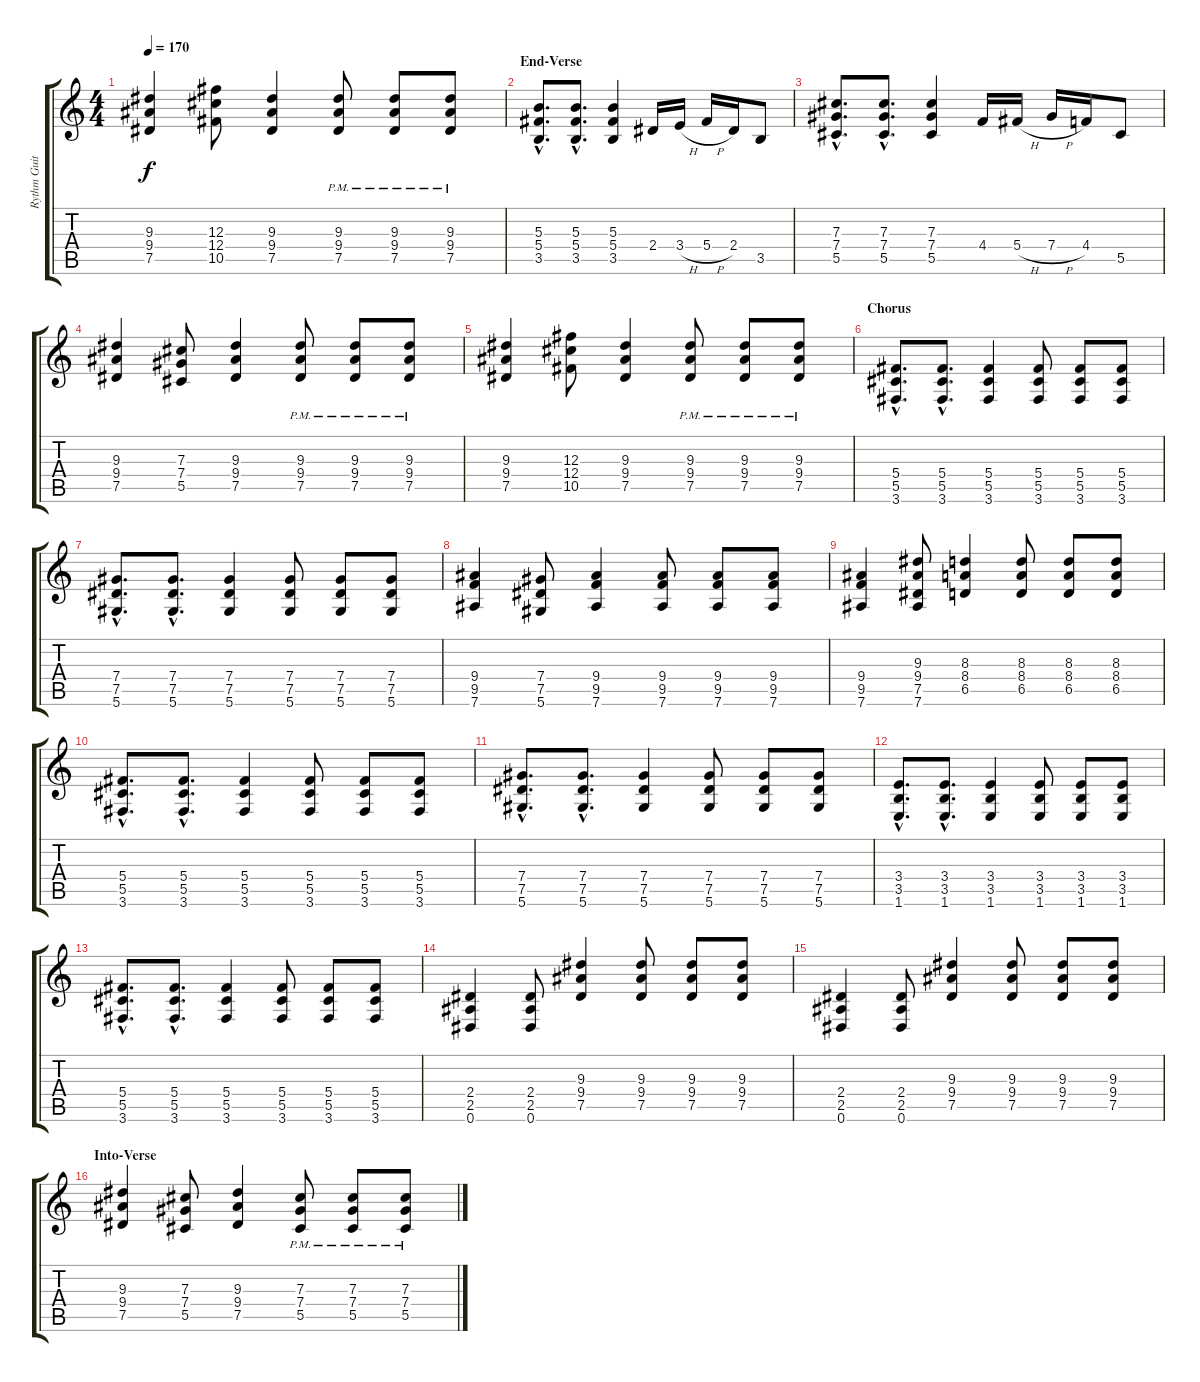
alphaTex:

\track ("Rythm Guitar" "Rythm Guit") {instrument distortionguitar}
\staff {score tabs}
\tuning (Eb4 Bb3 Gb3 Db3 Ab2 Eb2) {hide}
\ts (4 4)
\tempo 170
\clef g2
\ks c
(9.3 9.4 7.5).4{dy f} (12.3 12.4 10.5).8 (9.3 9.4 7.5).4 (9.3{pm} 9.4{pm} 7.5{pm}).8 (9.3{pm} 9.4{pm} 7.5{pm}).8 (9.3{pm} 9.4{pm} 7.5{pm}).8 |
\section ("" "End-Verse")
(5.3{hac} 5.4{hac} 3.5{hac}).8{d} (5.3{hac} 5.4{hac} 3.5{hac}).8{d} (5.3 5.4 3.5).4 2.4.16 3.4{h}.16 5.4{h}.16 2.4.16 3.5.8 |
(7.3{hac} 7.4{hac} 5.5{hac}).8{d} (7.3{hac} 7.4{hac} 5.5{hac}).8{d} (7.3 7.4 5.5).4 4.4.16 5.4{h}.16 7.4{h}.16 4.4.16 5.5.8 |
(9.3 9.4 7.5).4 (7.3 7.4 5.5).8 (9.3 9.4 7.5).4 (9.3{pm} 9.4{pm} 7.5{pm}).8 (9.3{pm} 9.4{pm} 7.5{pm}).8 (9.3{pm} 9.4{pm} 7.5{pm}).8 |
(9.3 9.4 7.5).4 (12.3 12.4 10.5).8 (9.3 9.4 7.5).4 (9.3{pm} 9.4{pm} 7.5{pm}).8 (9.3{pm} 9.4{pm} 7.5{pm}).8 (9.3{pm} 9.4{pm} 7.5{pm}).8 |
\section ("" "Chorus")
(5.4{hac} 5.5{hac} 3.6{hac}).8{d} (5.4{hac} 5.5{hac} 3.6{hac}).8{d} (5.4 5.5 3.6).4 (5.4 5.5 3.6).8 (5.4 5.5 3.6).8 (5.4 5.5 3.6).8 |
(7.4{hac} 7.5{hac} 5.6{hac}).8{d} (7.4{hac} 7.5{hac} 5.6{hac}).8{d} (7.4 7.5 5.6).4 (7.4 7.5 5.6).8 (7.4 7.5 5.6).8 (7.4 7.5 5.6).8 |
(9.4 9.5 7.6).4 (7.4 7.5 5.6).8 (9.4 9.5 7.6).4 (9.4 9.5 7.6).8 (9.4 9.5 7.6).8 (9.4 9.5 7.6).8 |
(9.4 9.5 7.6).4 (9.3 9.4 7.5 7.6).8 (8.3 8.4 6.5).4 (8.3 8.4 6.5).8 (8.3 8.4 6.5).8 (8.3 8.4 6.5).8 |
(5.4{hac} 5.5{hac} 3.6{hac}).8{d} (5.4{hac} 5.5{hac} 3.6{hac}).8{d} (5.4 5.5 3.6).4 (5.4 5.5 3.6).8 (5.4 5.5 3.6).8 (5.4 5.5 3.6).8 |
(7.4{hac} 7.5{hac} 5.6{hac}).8{d} (7.4{hac} 7.5{hac} 5.6{hac}).8{d} (7.4 7.5 5.6).4 (7.4 7.5 5.6).8 (7.4 7.5 5.6).8 (7.4 7.5 5.6).8 |
(3.4{hac} 3.5{hac} 1.6{hac}).8{d} (3.4{hac} 3.5{hac} 1.6{hac}).8{d} (3.4 3.5 1.6).4 (3.4 3.5 1.6).8 (3.4 3.5 1.6).8 (3.4 3.5 1.6).8 |
(5.4{hac} 5.5{hac} 3.6{hac}).8{d} (5.4{hac} 5.5{hac} 3.6{hac}).8{d} (5.4 5.5 3.6).4 (5.4 5.5 3.6).8 (5.4 5.5 3.6).8 (5.4 5.5 3.6).8 |
(2.4 2.5 0.6).4 (2.4 2.5 0.6).8 (9.3 9.4 7.5).4 (9.3 9.4 7.5).8 (9.3 9.4 7.5).8 (9.3 9.4 7.5).8 |
(2.4 2.5 0.6).4 (2.4 2.5 0.6).8 (9.3 9.4 7.5).4 (9.3 9.4 7.5).8 (9.3 9.4 7.5).8 (9.3 9.4 7.5).8 |
\section ("" "Into-Verse")
(9.3 9.4 7.5).4 (7.3 7.4 5.5).8 (9.3 9.4 7.5).4 (7.3{pm} 7.4{pm} 5.5{pm}).8 (7.3{pm} 7.4{pm} 5.5{pm}).8 (7.3{pm} 7.4{pm} 5.5{pm}).8
